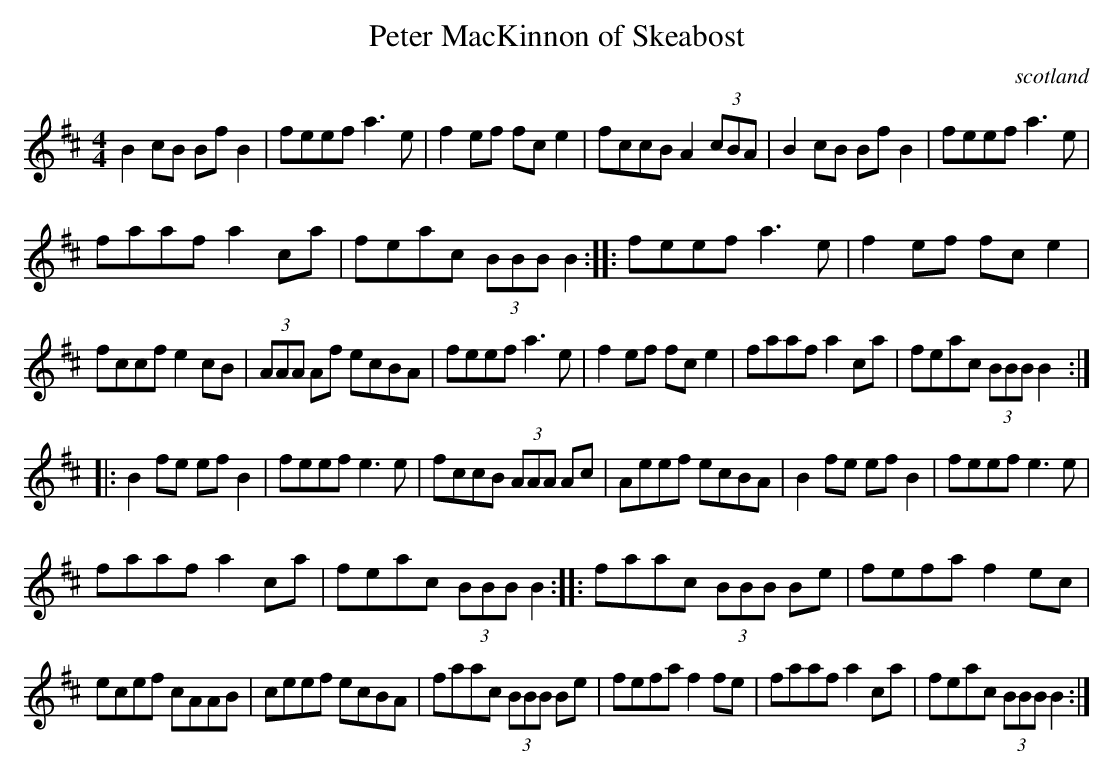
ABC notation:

X:1
T:Peter MacKinnon of Skeabost
O:scotland
M:4/4
K:Bm
B2cB BfB2|feef a3e|f2ef fce2|fccB A2(3cBA|\
B2cB BfB2|feef a3e|
faaf a2ca|feac (3BBBB2::\
feef a3e|f2ef fce2|
fccf e2cB|(3AAA Af ecBA|\
feef a3e|f2ef fce2|faaf a2ca|feac (3BBB B2::
B2fe efB2|feef e3e|fccB (3AAA Ac|Aeef ecBA|\
B2fe efB2|feef e3e|
faaf a2ca|feac (3BBB B2::\
faac (3BBB Be|fefa f2ec|
ecef cAAB|ceef ecBA|\
faac (3BBB Be|fefa f2fe|faaf a2ca|feac (3BBBB2:|
